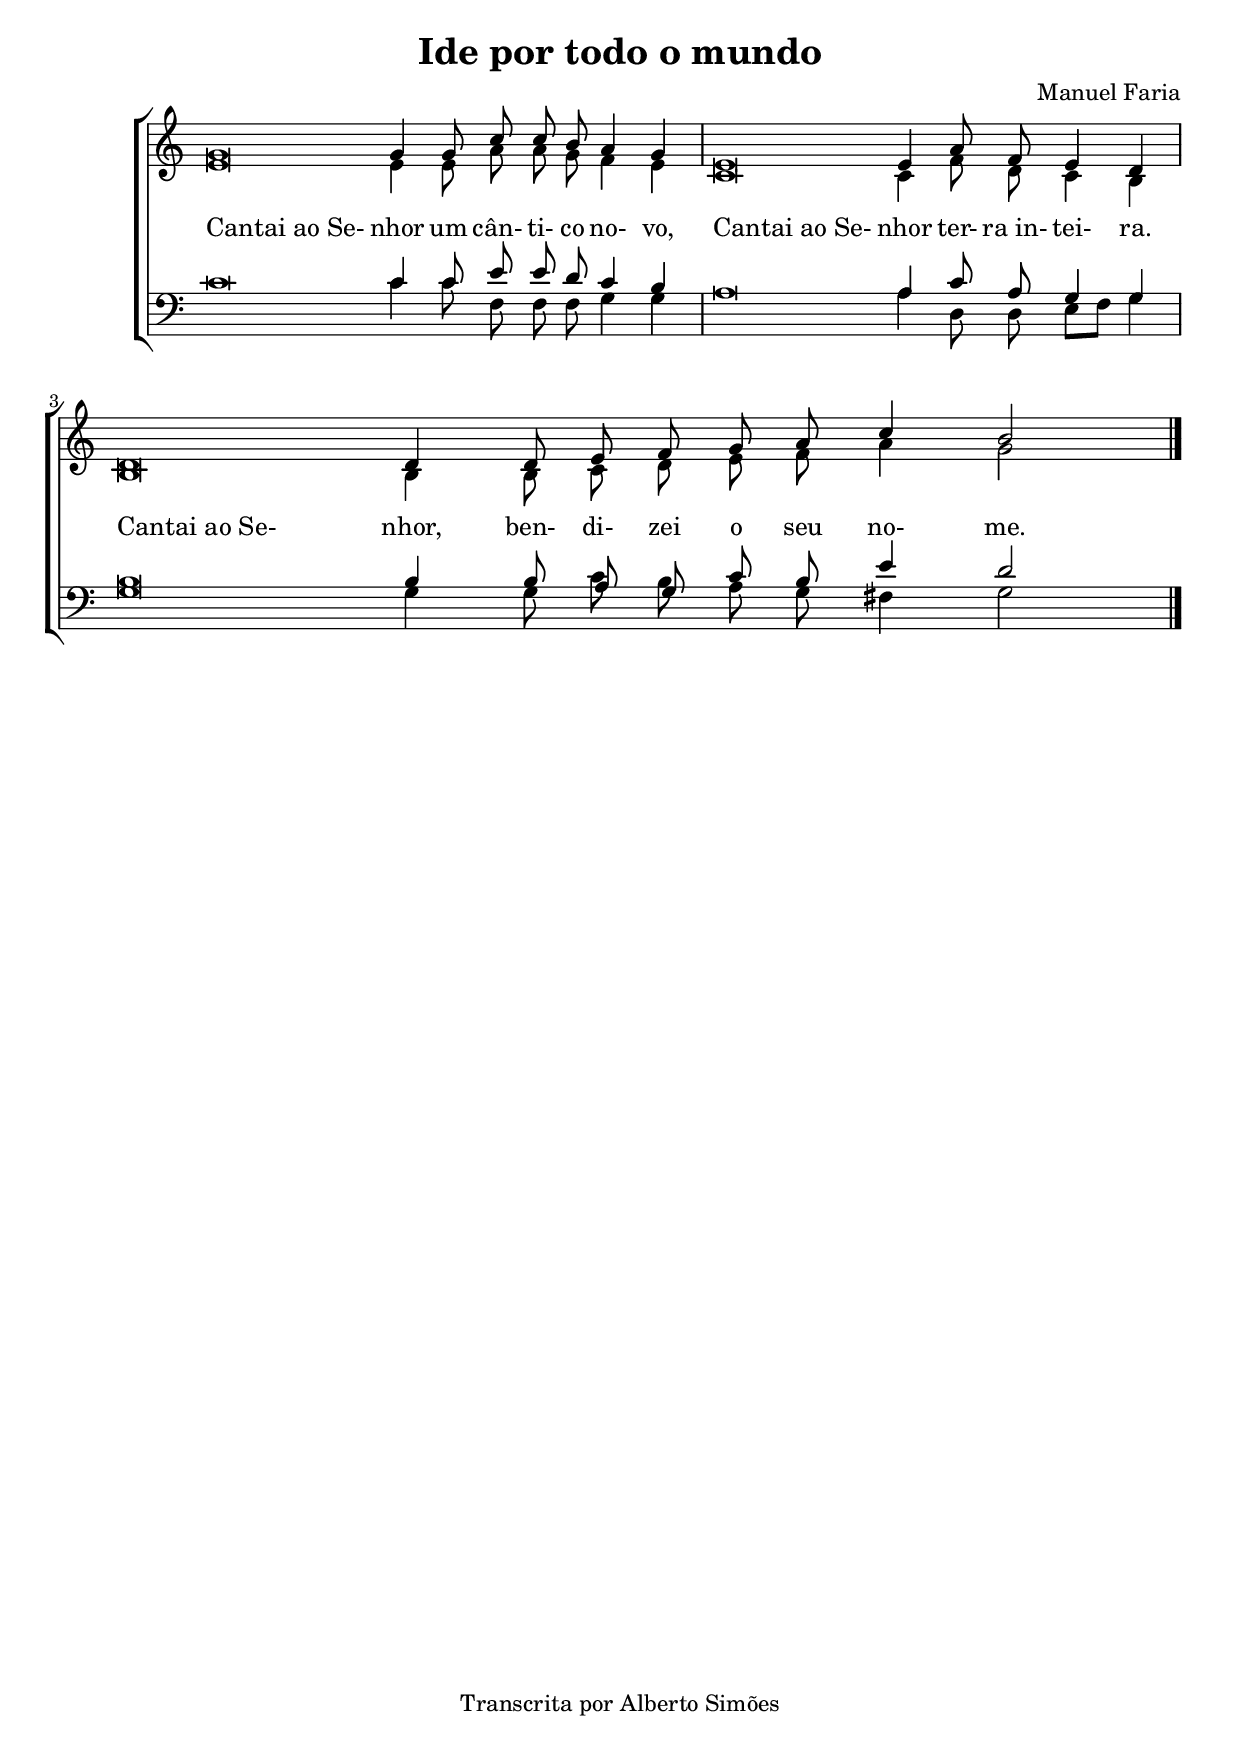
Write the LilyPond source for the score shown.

\version "2.14.0"

\header {
  title = "Ide por todo o mundo"
  composer = "Manuel Faria"
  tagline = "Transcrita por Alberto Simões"

  ocasioes = "entrada"
  seccao   = "entrada"
}


global = {
  \key c \major
  \time 4/4 
}

S = \relative c'' {
  \global
  \clef treble
  \autoBeamOff
  \voiceOne

  \set Score.measureLength = #(ly:make-moment 13 4)
  g\breve g4 g8 c c b a4 g
  \set Score.measureLength = #(ly:make-moment 12 4)
  e\breve e4 a8 f e4 d
  \set Score.measureLength = #(ly:make-moment 29 8)
  d\breve d4 d8 e f g a c4 b2 \bar "|."

}

C = \relative c' {
  \global
  \clef treble
  \autoBeamOff
  \voiceTwo

  \set Score.measureLength = #(ly:make-moment 13 4)
  e\breve e4 e8 a a g f4 e
  \set Score.measureLength = #(ly:make-moment 12 4)
  c\breve c4 f8 d c4 b
  \set Score.measureLength = #(ly:make-moment 29 8)
  b\breve b4 b8 c d e f a4 g2 \bar "|."
  
}

vU = << \new Voice = "melUp" \S \new Voice \C >>

T = \relative c' {
  \global
  \clef bass
  \autoBeamOff

  \voiceOne
  \set Score.measureLength = #(ly:make-moment 13 4)
  s\breve c4 c8 e e d c4 b
  \set Score.measureLength = #(ly:make-moment 12 4)
  s\breve a4 c8 a g4 g
  \set Score.measureLength = #(ly:make-moment 29 8)
  b\breve b4 b8 a g c b e4 d2 \bar "|."
}

B = \relative c' {
  \global
  \clef bass
  \autoBeamOff
  \voiceTwo

  \set Score.measureLength = #(ly:make-moment 13 4)
  c\breve c4 c8 f, f f g4 g
  \set Score.measureLength = #(ly:make-moment 12 4)
  a\breve a4 d,8 d e[ f] g4
  \set Score.measureLength = #(ly:make-moment 29 8)
  g\breve g4 g8 c b a g fis4 g2 \bar "|."
}

vD = << \new Voice \T \new Voice \B >>

refrao = \lyricmode {
    \once \override LyricText #'self-alignment-X = #LEFT
    "Cantai ao Se-" nhor um cân- ti- co no- vo,
    \once \override LyricText #'self-alignment-X = #LEFT
    "Cantai ao Se-" nhor ter- ra_in- tei- ra.
    \once \override LyricText #'self-alignment-X = #LEFT
    "Cantai ao Se-" nhor, ben- di- zei o seu no- me.
}


\score {
  <<
    \new ChoirStaff <<
      \new Staff = "voiceUp"   \vU
      \new Staff = "voiceDown" \vD
    >>
    \new Lyrics \with { alignAboveContext = "voiceDown" } { \lyricsto "melUp" \refrao}
  >>
  \layout {
    \context {
      \Staff \RemoveEmptyStaves       
      % \override VerticalAxisGroup #'remove-first = ##t
    }
  \context {
    \Staff
    \remove "Time_signature_engraver"
  }
  }
  \midi {
    \context {
      \Score
      tempoWholesPerMinute = #(ly:make-moment 90 4)
    }
  }
}


